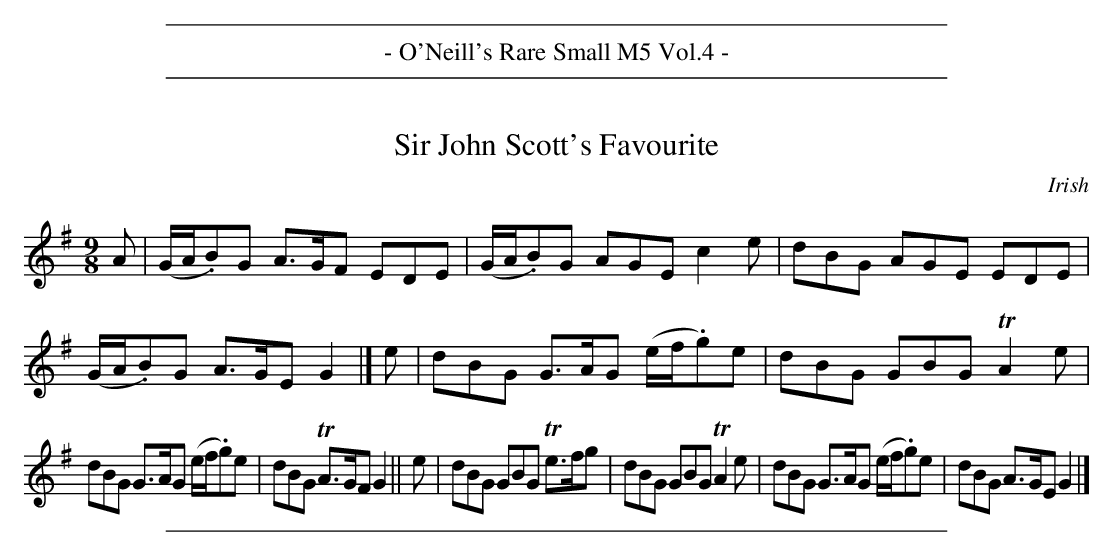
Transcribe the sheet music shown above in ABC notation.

X:1
T: Sir John Scott's Favourite
O: Irish
M: 9/8
L: 1/8
K: G
A |\
(G/A/.B)G A>GF EDE | (G/A/.B)G AGE c2e |\
dBG AGE EDE | (G/A/.B)G A>GE G2 |]\
e |\
dBG G>AG (e/f/.g)e | dBG GBG TA2e |
dBG G>AG (e/f/.g)e | dBG TA>GF G2 ||\
e |\
dBG GBG Te>fg | dBG GBG TA2e |\
dBG G>AG (e/f/.g)e | dBG A>GE G2 |]
